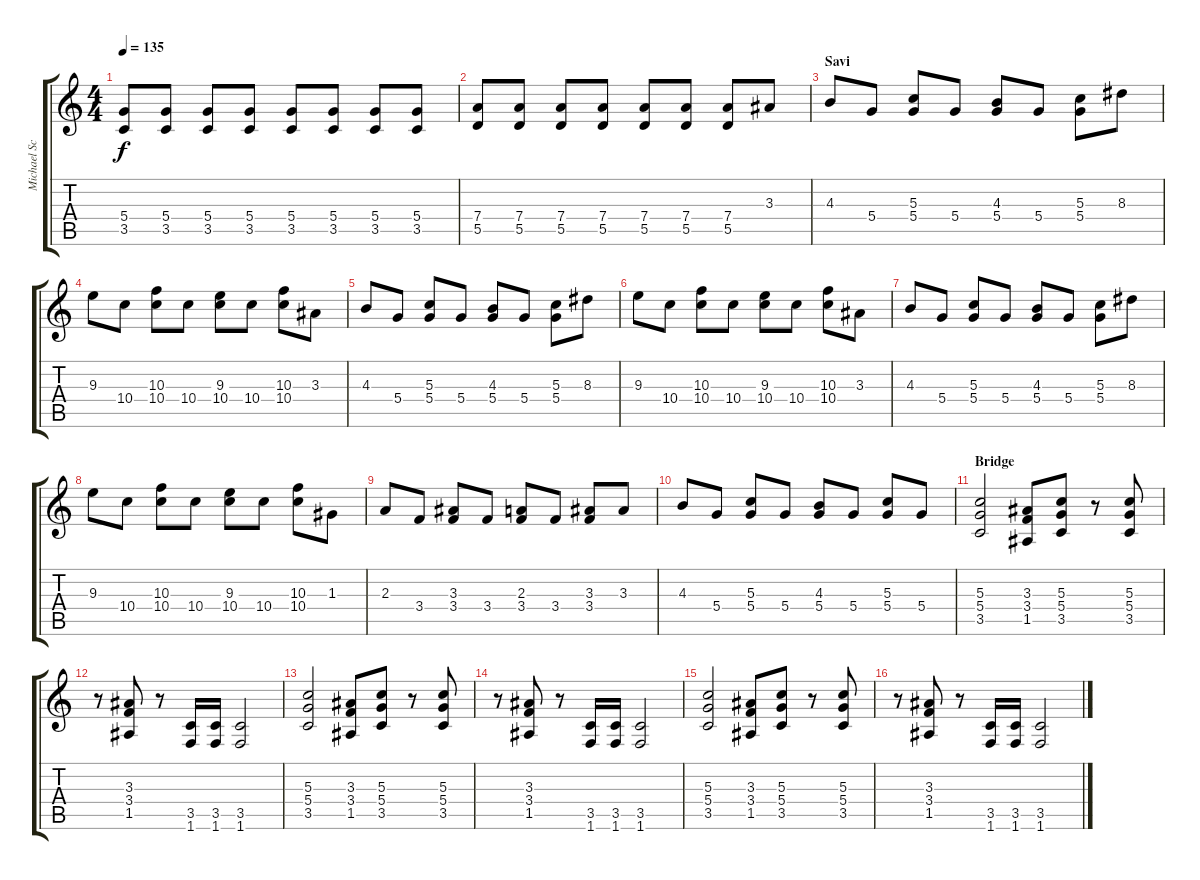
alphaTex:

\track ("Michael Schenker" "Michael Sc") {instrument distortionguitar}
\staff {score tabs}
\tuning (E4 B3 G3 D3 A2 E2) {hide}
\ts (4 4)
\tempo 135
\clef g2
\ks c
(5.4 3.5).8{dy f} (5.4 3.5).8 (5.4 3.5).8 (5.4 3.5).8 (5.4 3.5).8 (5.4 3.5).8 (5.4 3.5).8 (5.4 3.5).8 |
(7.4 5.5).8 (7.4 5.5).8 (7.4 5.5).8 (7.4 5.5).8 (7.4 5.5).8 (7.4 5.5).8 (7.4 5.5).8 3.3.8 |
\section ("" "Savi")
4.3.8 5.4.8 (5.3 5.4).8 5.4.8 (4.3 5.4).8 5.4.8 (5.3 5.4).8 8.3.8 |
9.3.8 10.4.8 (10.3 10.4).8 10.4.8 (9.3 10.4).8 10.4.8 (10.3 10.4).8 3.3.8 |
4.3.8 5.4.8 (5.3 5.4).8 5.4.8 (4.3 5.4).8 5.4.8 (5.3 5.4).8 8.3.8 |
9.3.8 10.4.8 (10.3 10.4).8 10.4.8 (9.3 10.4).8 10.4.8 (10.3 10.4).8 3.3.8 |
4.3.8 5.4.8 (5.3 5.4).8 5.4.8 (4.3 5.4).8 5.4.8 (5.3 5.4).8 8.3.8 |
9.3.8 10.4.8 (10.3 10.4).8 10.4.8 (9.3 10.4).8 10.4.8 (10.3 10.4).8 1.3.8 |
2.3.8 3.4.8 (3.3 3.4).8 3.4.8 (2.3 3.4).8 3.4.8 (3.3 3.4).8 3.3.8 |
4.3.8 5.4.8 (5.3 5.4).8 5.4.8 (4.3 5.4).8 5.4.8 (5.3 5.4).8 5.4.8 |
\section ("" "Bridge")
(5.3 5.4 3.5).2 (3.3 3.4 1.5).8 (5.3 5.4 3.5).8 r.8 (5.3 5.4 3.5).8 |
r.8 (3.3 3.4 1.5).8 r.8 (3.5 1.6).16 (3.5 1.6).16 (3.5 1.6).2 |
(5.3 5.4 3.5).2 (3.3 3.4 1.5).8 (5.3 5.4 3.5).8 r.8 (5.3 5.4 3.5).8 |
r.8 (3.3 3.4 1.5).8 r.8 (3.5 1.6).16 (3.5 1.6).16 (3.5 1.6).2 |
(5.3 5.4 3.5).2 (3.3 3.4 1.5).8 (5.3 5.4 3.5).8 r.8 (5.3 5.4 3.5).8 |
r.8 (3.3 3.4 1.5).8 r.8 (3.5 1.6).16 (3.5 1.6).16 (3.5 1.6).2
